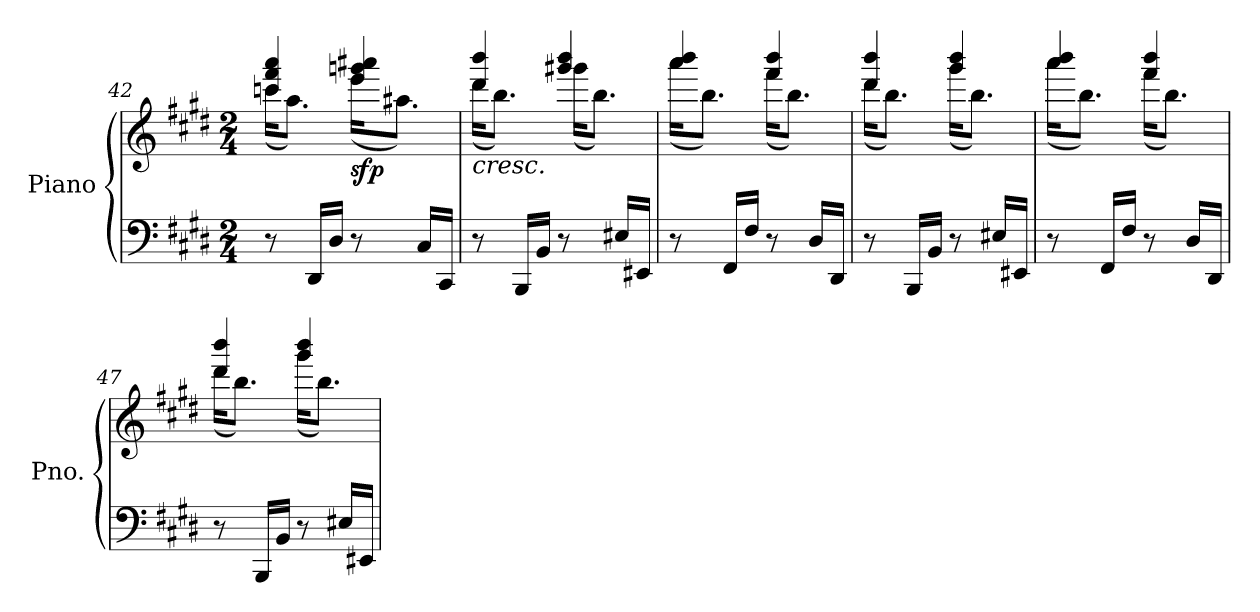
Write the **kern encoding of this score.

**kern	**kern	**dynam
*part1	*part1	*part1
*staff2	*staff1	*staff1/2
*I"Piano	*	*
*I'Pno.	*	*
*clefF4	*clefG2	*
*k[f#c#g#d#]	*k[f#c#g#d#]	*
*M2/4	*M2/4	*
=42	=42	=42
*	*^	*
8r	4cccn/ 4fff#/ 4aaa/	(<16ccc\KL	.
.	.	8.aa\J)	.
16DD#/LL	.	.	.
16D#/JJ	.	.	.
!	!	!	!LO:DY:b
8r	4eee/ 4gggn/ 4aaa#X/	(<16eee\KL	sfp
.	.	8.aa#X\J)	.
16C#/LL	.	.	.
16CC#/JJ	.	.	.
=43	=43	=43	=43
!	!LO:TX:b:i:t=cresc.	!	!
8r	4ddd#/ 4bbb/	(<16ddd#\KL	.
.	.	8.bb\J)	.
16BBB/LL	.	.	.
16BB/JJ	.	.	.
8r	4ggg#X/ 4bbb/	(<16ggg#\KL	.
.	.	8.bb\J)	.
16E#X/LL	.	.	.
16EE#X/JJ	.	.	.
=44	=44	=44	=44
8r	4aaa/ 4bbb/	(<16aaa\KL	.
.	.	8.bb\J)	.
16FF#/LL	.	.	.
16F#/JJ	.	.	.
8r	4fff#/ 4bbb/	(<16fff#\KL	.
.	.	8.bb\J)	.
16D#/LL	.	.	.
16DD#/JJ	.	.	.
!!LO:LB:g=z	!!
=45	=45	=45	=45
8r	4ddd#/ 4bbb/	(<16ddd#\KL	.
.	.	8.bb\J)	.
16BBB/LL	.	.	.
16BB/JJ	.	.	.
8r	4ggg#/ 4bbb/	(<16ggg#\KL	.
.	.	8.bb\J)	.
16E#X/LL	.	.	.
16EE#X/JJ	.	.	.
=46	=46	=46	=46
8r	4aaa/ 4bbb/	(<16aaa\KL	.
.	.	8.bb\J)	.
16FF#/LL	.	.	.
16F#/JJ	.	.	.
8r	4fff#/ 4bbb/	(<16fff#\KL	.
.	.	8.bb\J)	.
16D#/LL	.	.	.
16DD#/JJ	.	.	.
=47	=47	=47	=47
8r	4ddd#/ 4bbb/	(<16ddd#\KL	.
.	.	8.bb\J)	.
16BBB/LL	.	.	.
16BB/JJ	.	.	.
8r	4ggg#/ 4bbb/	(<16ggg#\KL	.
.	.	8.bb\J)	.
16E#X/LL	.	.	.
16EE#X/JJ	.	.	.
*	*v	*v	*
=	=	=
*-	*-	*-
